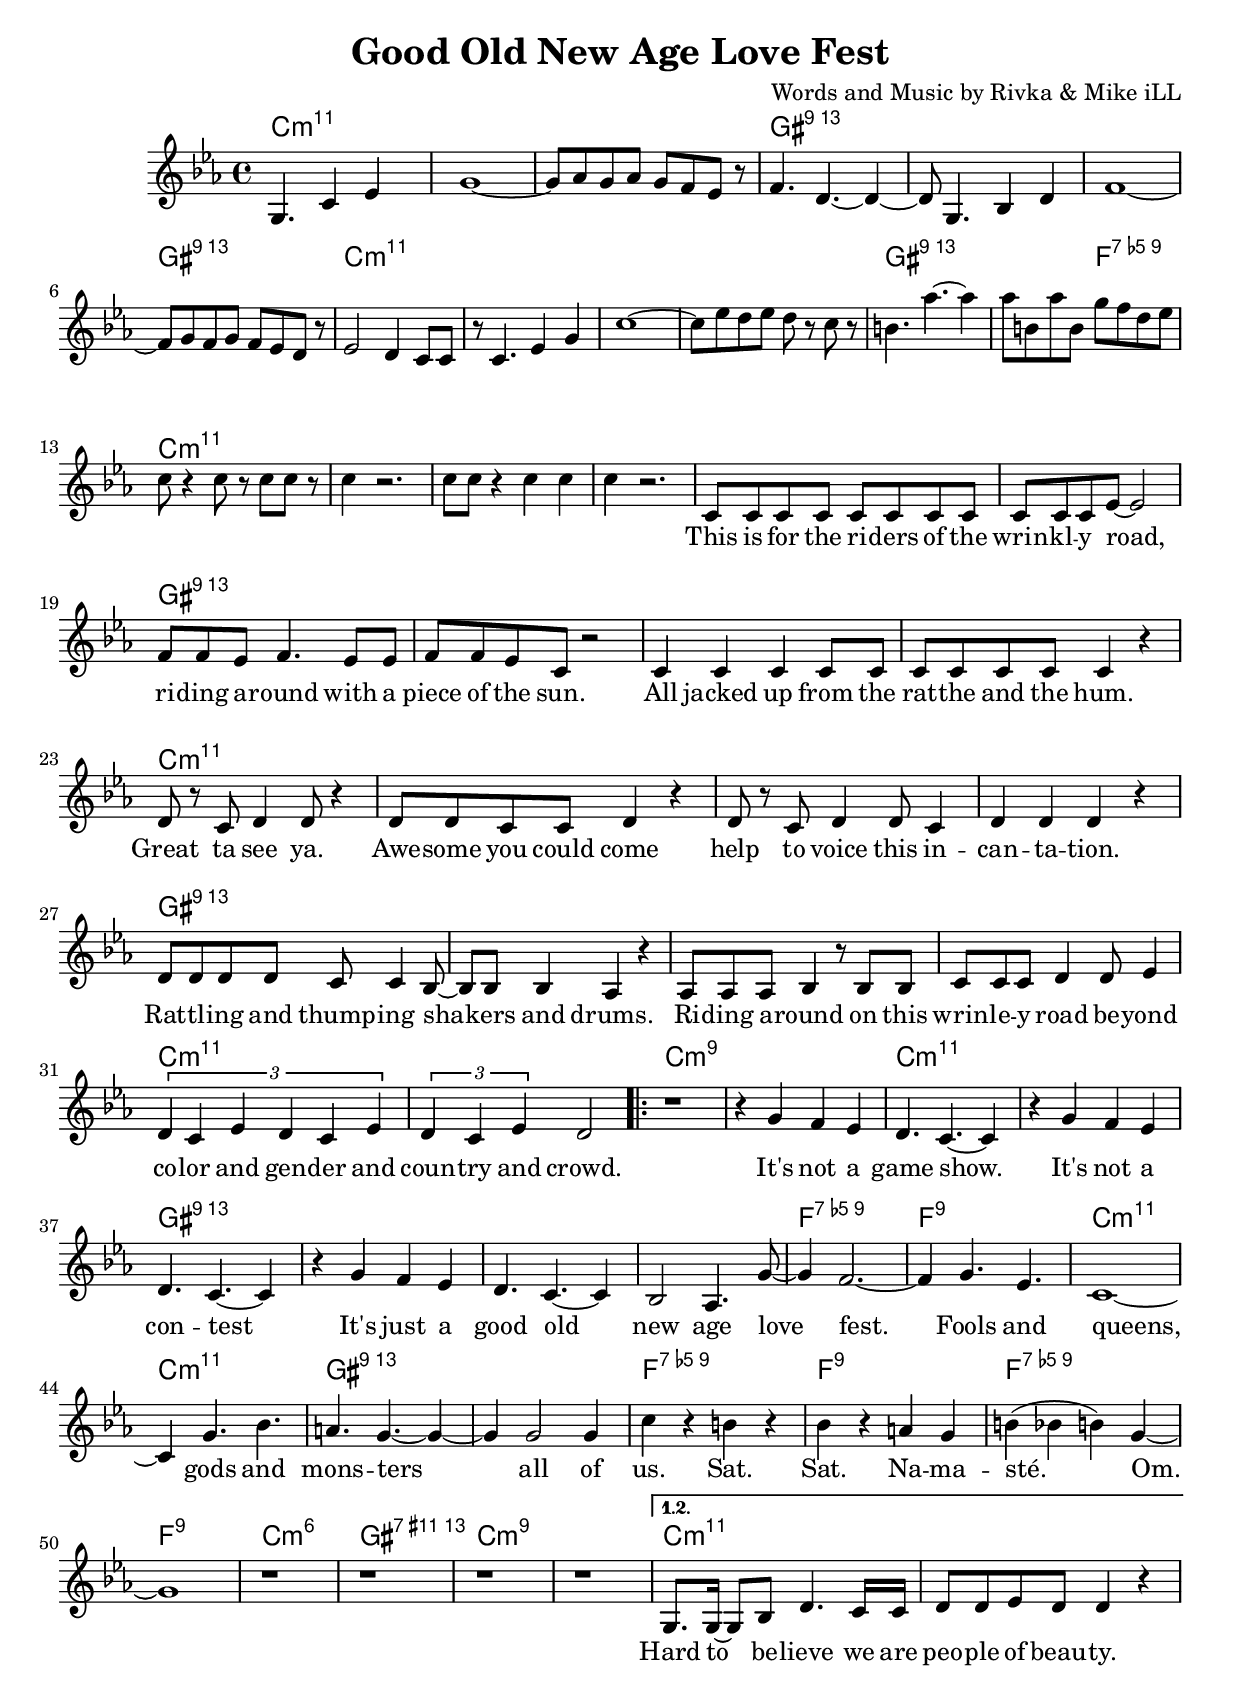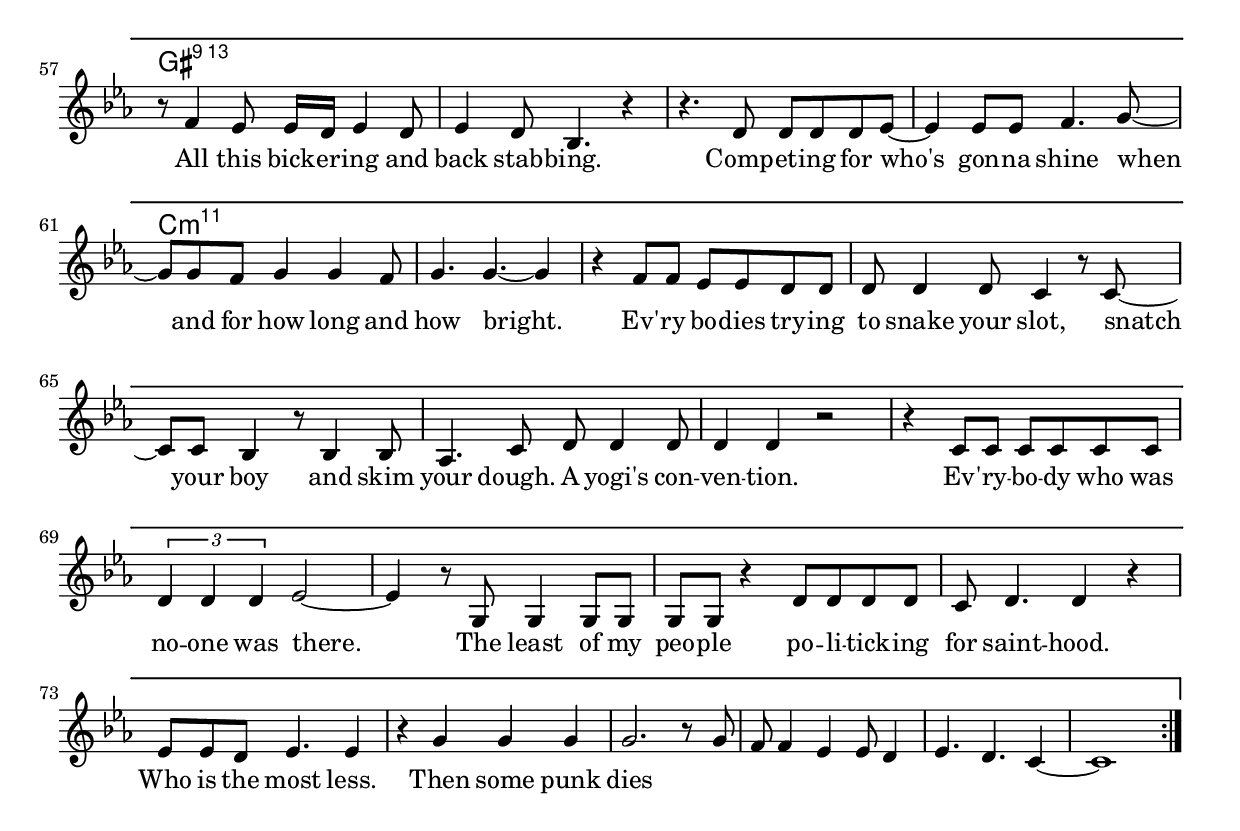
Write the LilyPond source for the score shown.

\version "2.18.2"

\header {
  title = "Good Old New Age Love Fest"
  composer = "Words and Music by Rivka & Mike iLL"
  tag = "Copyright R. and M. Kilmer Creative Commons Attribution-NonCommercial, BMI"
}

\paper{ print-page-number = ##f bottom-margin = 0.5\in }

melody = \relative c' {
  \clef treble
  \key c \minor
  \time 4/4
  \partial 8*7 g4. c4 ees |
  g1~ | g8 aes g aes g f ees r | f4. d4.~ d4~ | d8 g,4. bes4 d |
  f1~ | f8 g f g f ees d r | ees2 d4 c8 c | r c4. ees4 g |
  c1~ | c8 ees d ees d r c r | b4. aes'~ aes4 | aes8 b, aes' b, g' f d ees |
  c8 r4 c8 r c c r8 | c4 r2. | c8 c r4 c c | c4 r2. |
  
  \new Voice = "words" {
  	c,8 c c c c c c c | c c c ees~ ees2 | % This is for the riders of the
  	f8 f ees f4. ees8 ees | f f ees c r2 | % Riding around with
  	c4 c c c8 c | c c c c c4 r | % All jacked up
  	d8 r c d4 d8 r4 | d8 d c c d4 r | % Great ta see ya
  	d8 r c d4 d8 c4 | d d d r | % help to voice
  	d8 d d d c c4 bes8~ | bes bes bes4 aes r | % Rattling and bangin
  	aes8 aes aes bes4 r8 bes bes | c c c d4 d8 ees4 | % Riding around on this ... beyond
  	\tuplet 3/2 { d4 c ees d c ees } | \tuplet 3/2 { d4 c ees } d2 | 
  	
  	\repeat volta 2 {
		% Chorus
		r1 | r4 g f ees |
		d4. c4.~ c4 | r g' f ees |
		d4. c4.~ c4 | r g' f ees |
		d4. c4.~ c4 | bes2 aes4. g'8~ |
		g4 f2.~ | f4 g4. ees |
		c1~ | c4 g'4. bes |
		a4. g~ g4~ | g g2 g4 |
		c r b r | bes r a g |
		b( bes b) g~ | g1 |
		r1 | r | r | r | 
		% Verse two
		}
	  	\alternative {
		  {
		  	g,8. g16~ g8 bes d4. c16 c | d8 d ees d d4 r | % Hard to believe
		  	r8 f4 ees8 ees16 d ees4 d8 | ees4 d8 bes4. r4 | 
		  	r4. d8 d d d ees~ | ees4 ees8 ees f4. g8~ | 
		  	g g f g4 g f8 | g4. g4.~ g4 | % when and for how long
		  	r f8 f ees ees d d | d d4 d8 c4 r8 c8~ | % Everybody's trying to snake your slot, snatch
		  	c c bes4 r8 bes4 bes8 | aes4. c8 d d4 d8 | % snatch... hitch your boy and skim your dough. A yogi's con
		  	d4 d r2 | r4 c8 c c c c c | % a yogi's... everybody who was
		  	\tuplet 3/2 { d4 d d } ees2~ | ees4 r8 g,8 g4 g8 g | % noone... The least of my
		  	g g r4 d'8 d d d | c d4. d4 r | % people... sainthood. 
		  	ees8 ees d ees4. ees4 | r4 g g g | % Who is the most less. Then some punk 
		  	g2. r8 g8 | f8 f4 ees ees8 d4 | % dies a
		  	ees4. d c4~ | c1 |
		  }
		}
	}
  
}

text =  \lyricmode {
\set associatedVoice = "words"
	This is for the ri -- ders of the wrin -- kl -- y road,
	ri -- ding a -- round with a piece of the sun.
	All jacked up from the rat -- the and the hum.
	Great ta see ya. Awe -- some you could come 
	help to voice this in -- can -- ta -- tion.
	Rat -- tl -- ing and thump -- ing sha -- kers and drums.
	Ri -- ding a -- round on this wrin -- le -- y road be -- yond
	co -- lor and gen -- der and coun -- try and crowd.
	
	% Refrain
	It's not a game show.
	It's not a con -- test
	It's just a good old new age love fest.
	Fools and queens, gods and mons -- ters all of
	us. Sat. Sat. Na -- ma -- sté. Om.
	
	% Verse two
	Hard to be -- lieve we are peo -- ple of beau -- ty.
	All this bick -- er -- ing and back stab -- bing.
	Comp -- et -- ing for who's gon -- na shine
	when and for how long and how bright.
	Ev' -- ry bo -- dies try -- ing to snake your slot,
	snatch your boy and skim your dough. A yogi's con -- 
	ven -- tion. Ev -- 'ry -- bo -- dy who was
	no -- one was there. The least of my
	peo -- ple po -- li -- tick -- ing for saint -- hood.
	Who is the most less. Then some punk dies
}


harmonies = \chordmode {
  \partial 8*7 c2.:min11 c8:min11
  c1:min11 | c:min11 | gis:13 | gis:13 |
  gis:13 | gis:13 | c:min11 | c:min11 | 
  c:min11 | c:min11 | gis:13 | gis2:13 f2:9.5- |
  c1:min11 | c:min11 | c:min11 | c:min11 |
  
  % First verse
  c:min11 | c:min11 | gis:13 | gis:13 |
  gis:13 | gis:13 | c:min11 | c:min11 | 
  c1:min11 | c:min11 | gis:13 | gis:13 |
  gis:13 | gis:13 | c:min11 | c:min11 | 
  c:m9 | c:m9 | 
  
  % Chorus
  c:min11 | c:min11 | gis:13 | gis:13 |
  gis:13 | gis:13 | f:9.5- | f:9 |
  c:min11 | c:min11 | gis:13 | gis:13 |
  f:9.5- | f:9 | f:9.5- | f:9 | 
  c:min6 | gis:11+.13 | c:min9 | c:min9 | 
  
  % Second verse
  c:min11 | c:min11 | gis:13 | gis:13 |
  gis:13 | gis:13 | c:min11 | c:min11 | 
}

\score {
  <<
    \new ChordNames {
      \set chordChanges = ##t
      \harmonies
    }
    \new Voice = "one" { \melody }
    \new Lyrics \lyricsto "words" \text
  >>
  \layout { }
  \midi { }
}
